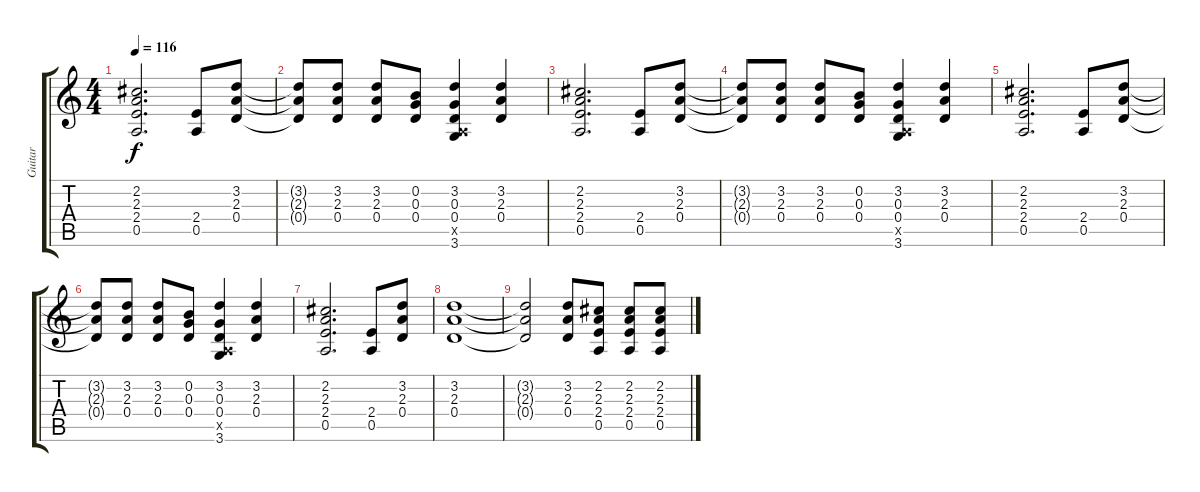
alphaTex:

\track ("Guitar" "Guitar") {instrument overdrivenguitar}
\staff {score tabs}
\tuning (E4 B3 G3 D3 A2 E2) {hide}
\ts (4 4)
\tempo 116
\clef g2
\ks c
(2.2 2.3 2.4 0.5).2{d dy f instrument overdrivenguitar} (2.4 0.5).8 (3.2 2.3 0.4).8 |
(3.2{t} 2.3{t} 0.4{t}).8 (3.2 2.3 0.4).8 (3.2 2.3 0.4).8 (0.2 0.3 0.4).8 (3.2 0.3 0.4 0.5{x} 3.6).4 (3.2 2.3 0.4).4 |
(2.2 2.3 2.4 0.5).2{d} (2.4 0.5).8 (3.2 2.3 0.4).8 |
(3.2{t} 2.3{t} 0.4{t}).8 (3.2 2.3 0.4).8 (3.2 2.3 0.4).8 (0.2 0.3 0.4).8 (3.2 0.3 0.4 0.5{x} 3.6).4 (3.2 2.3 0.4).4 |
(2.2 2.3 2.4 0.5).2{d} (2.4 0.5).8 (3.2 2.3 0.4).8 |
(3.2{t} 2.3{t} 0.4{t}).8 (3.2 2.3 0.4).8 (3.2 2.3 0.4).8 (0.2 0.3 0.4).8 (3.2 0.3 0.4 0.5{x} 3.6).4 (3.2 2.3 0.4).4 |
(2.2 2.3 2.4 0.5).2{d} (2.4 0.5).8 (3.2 2.3 0.4).8 |
(3.2 2.3 0.4).1 |
(3.2{t} 2.3{t} 0.4{t}).2 (3.2 2.3 0.4).8 (2.2 2.3 2.4 0.5).8 (2.2 2.3 2.4 0.5).8 (2.2 2.3 2.4 0.5).8
